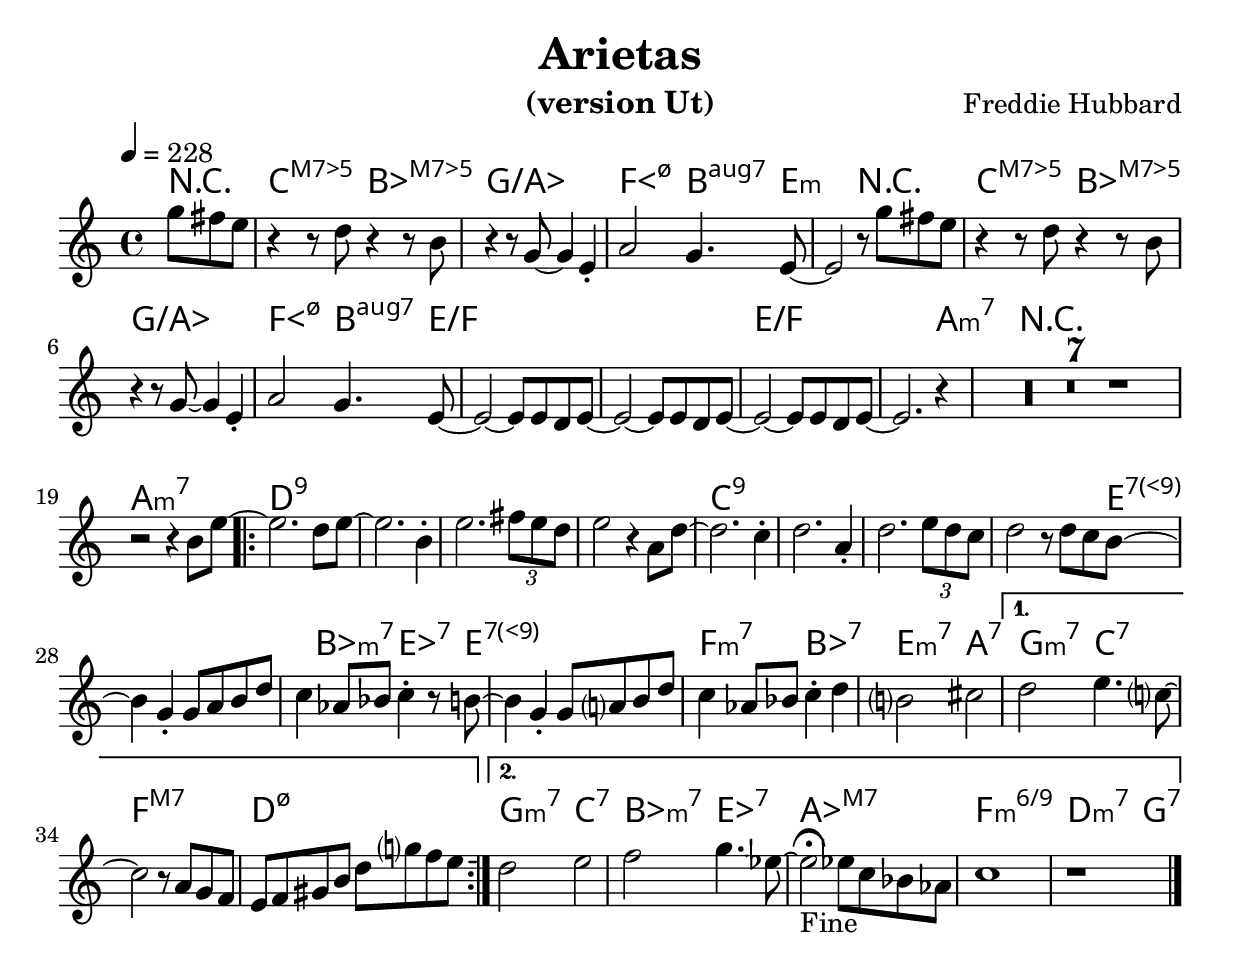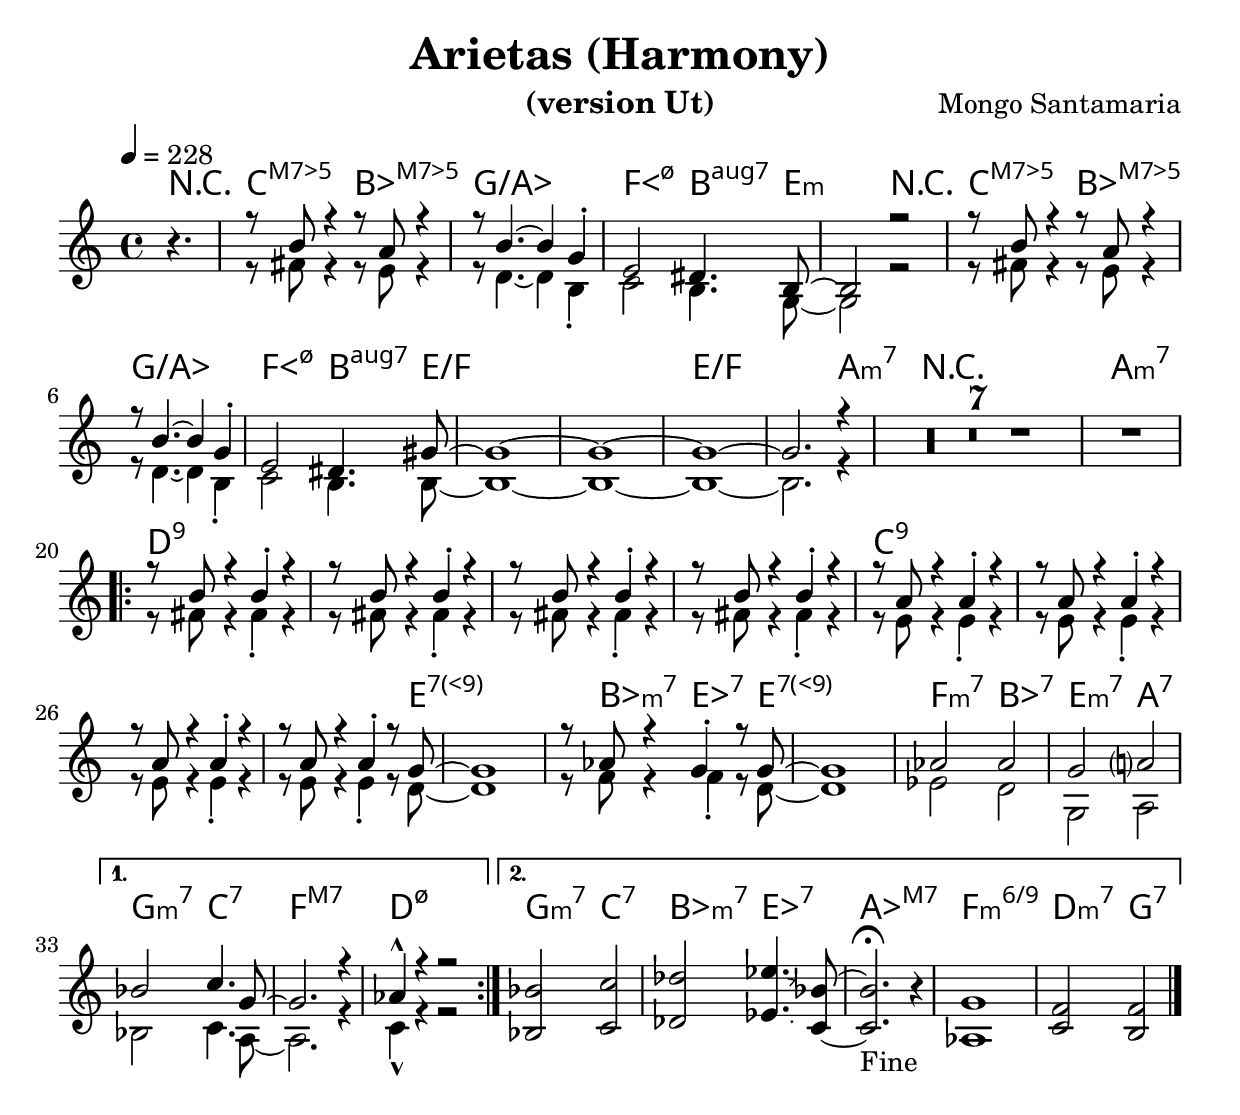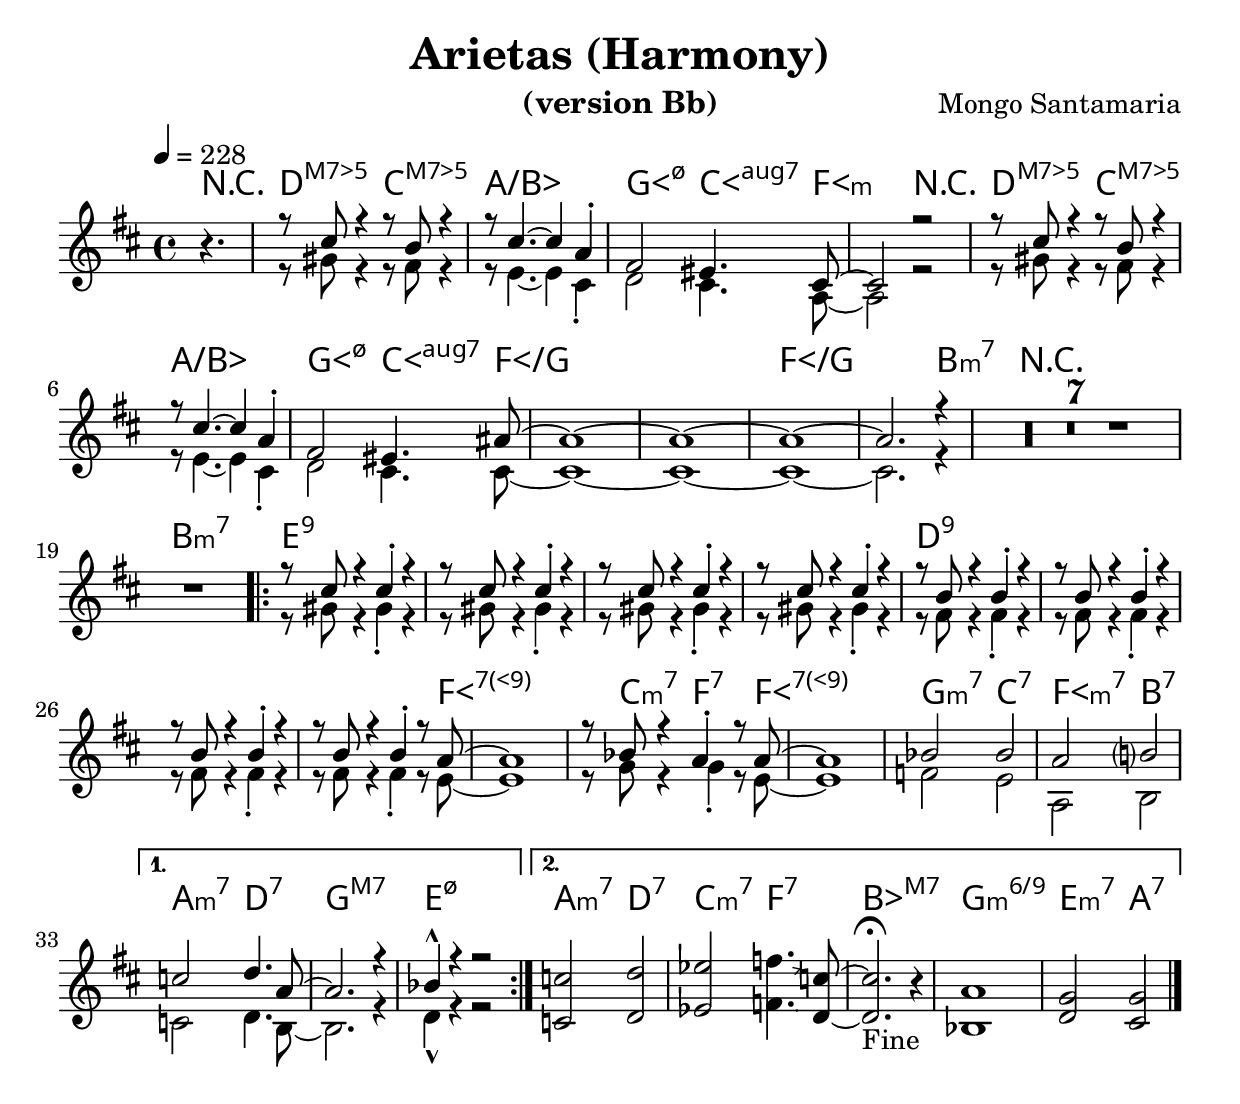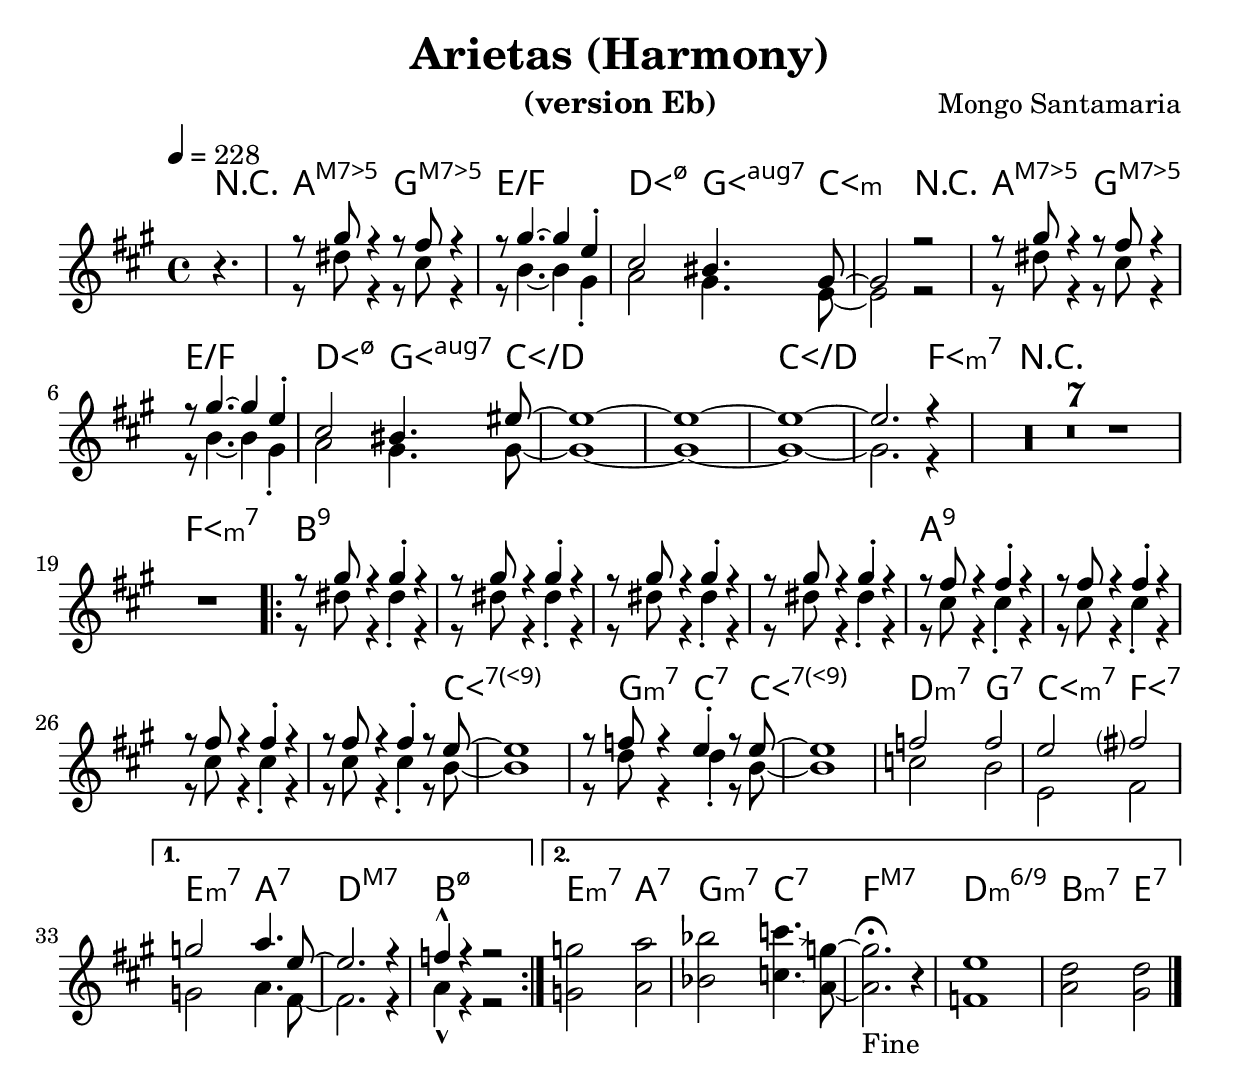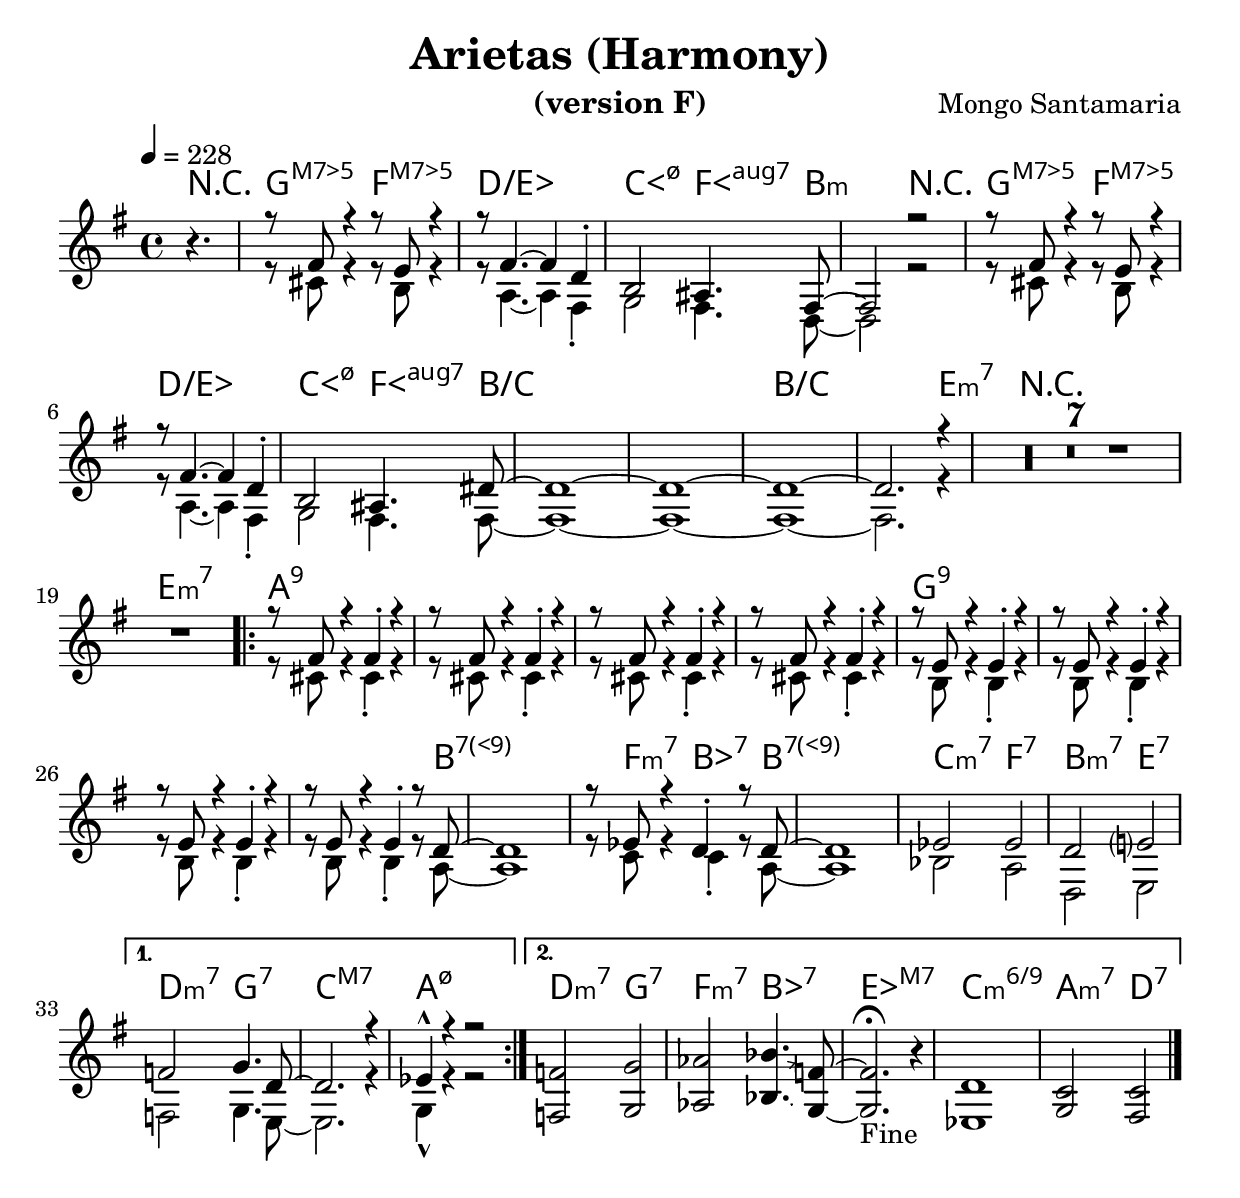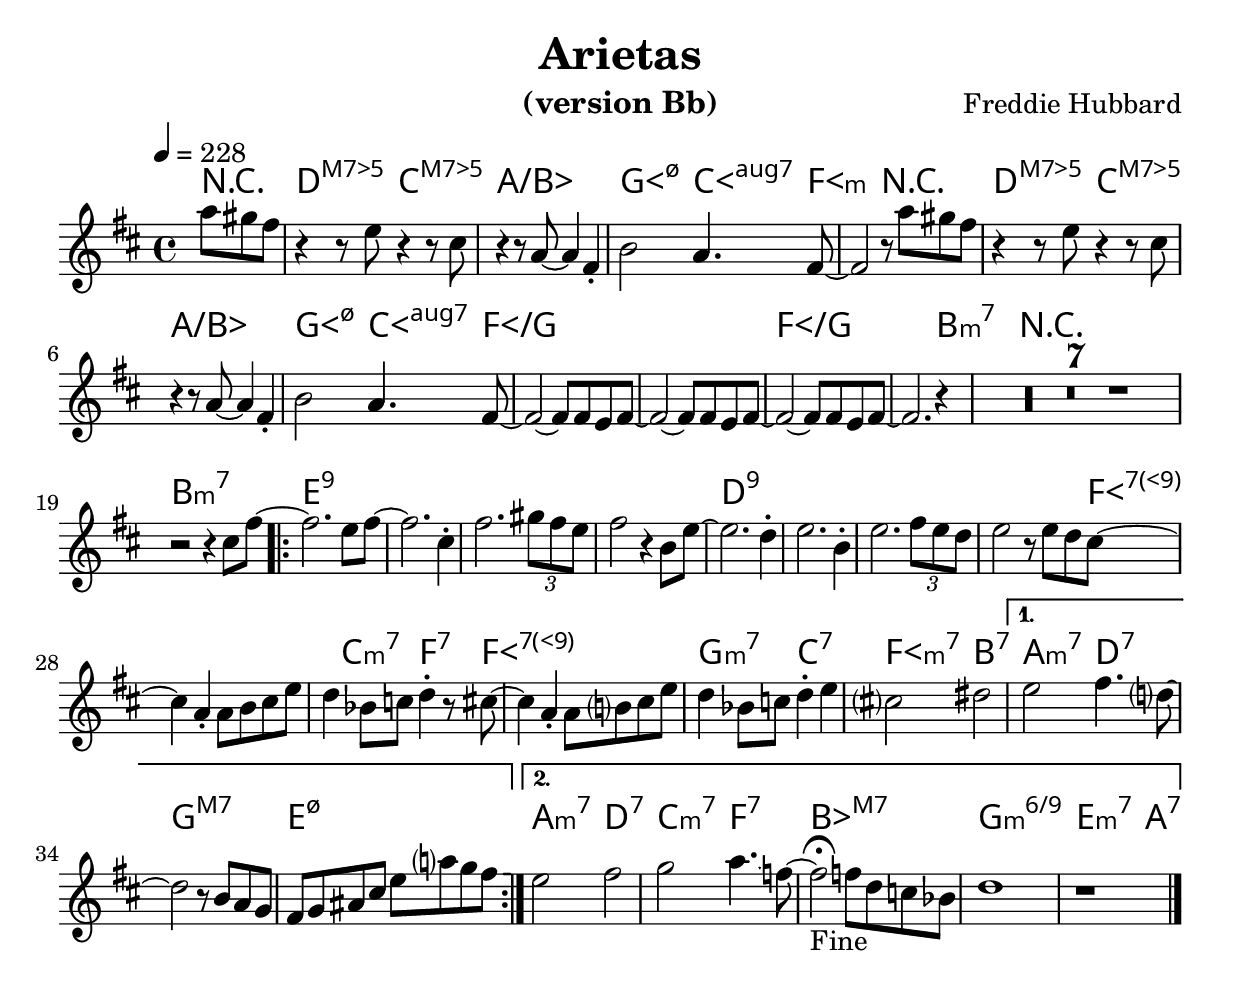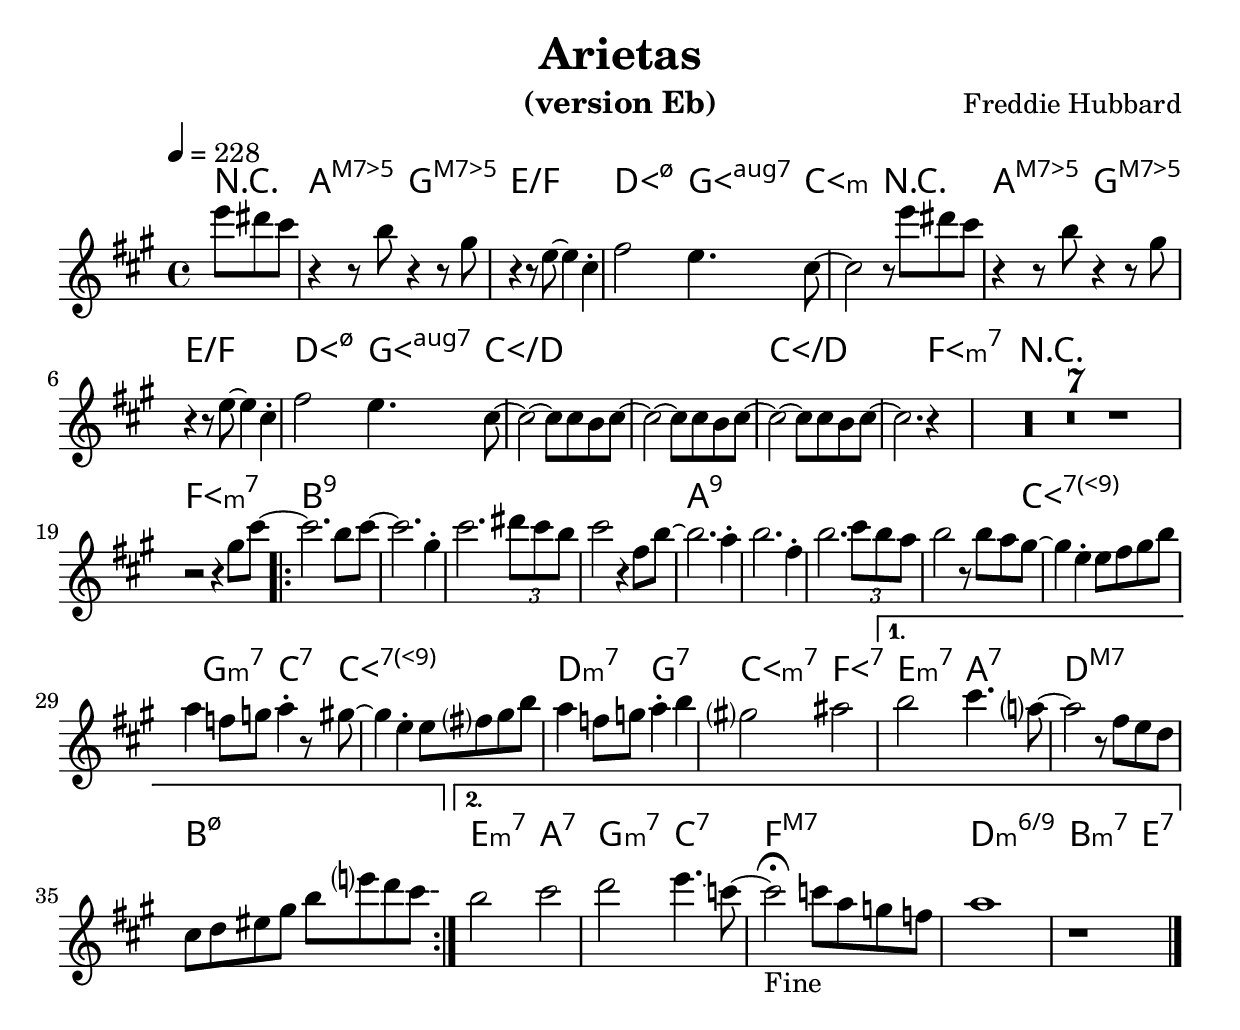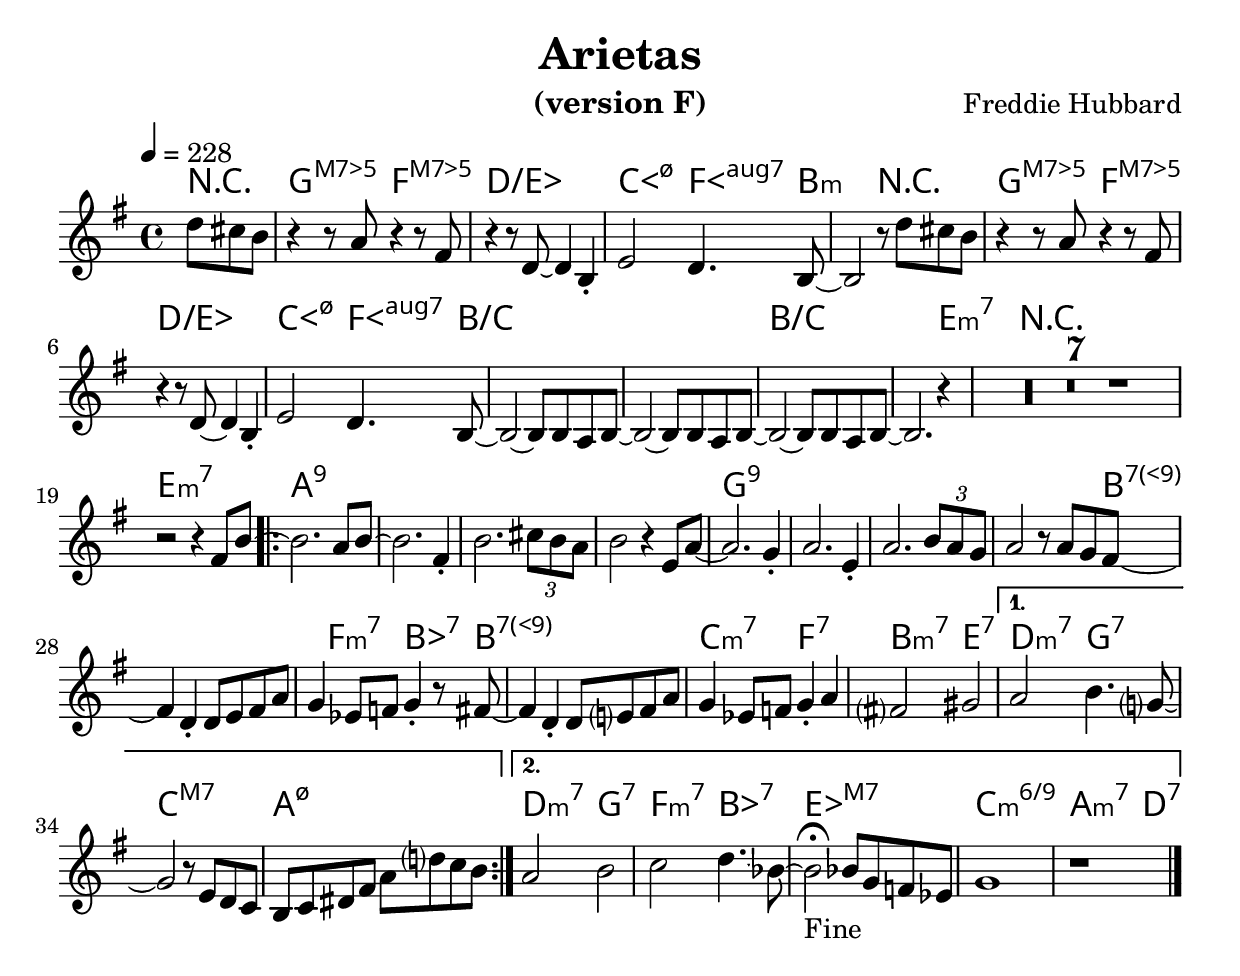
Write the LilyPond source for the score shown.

% Created on Mon Sep 20 15:23:38 CEST 2010

\version "2.20.0"


#(set-global-staff-size 24)

#(set-default-paper-size "a4")


\include "utils/AccordsJazzDefs.ly"


\paper { indent = 0\cm} 




\header {

	title = "Arietas" 

 	composer = "Freddie Hubbard"

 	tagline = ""

}



accords_old = \chords {

%		\set chordNameExceptions = #chExceptions

		\partial 4. r4.

		bes2:maj7.5- as2:maj7.5- f1/ges

		e2:m7.5- a4.:7.5+ d8:m s2 r2

		bes2:maj7.5- as2:maj7.5- f1/ges

		e2:m7.5- a4.:7.5+ d8/es s1 s d/es s2. g4:m7

		R1*7 g1:m7

		\repeat volta 2 {

			c:9 s s s

			bes:9 s s s2.. d8:7.9+ s1

			s8 as4.:m7 des:7 d8:7.9+ s1

			es2:m7 as:7 d:m7 g:7
		}

		\alternative {
			{

				f:m7 bes:7 es1:maj7 c:m7.5-
			}
			{

				f2:m7 bes:7 as:m7 des:7 ges1:maj7 es:m6.9 c2:m7 f:7
			}
		}
}



staffViolon_old = \new Staff {

	\time 4/4

	\tempo 4 = 228

	\set Staff.midiInstrument = "violin"

	\key bes \major
	\clef treble
	\accidentalStyle modern-cautionary

	\relative c'' { 	

 % Type notes here 

\compressFullBarRests

\partial 4. f8 e d
r4 r8 c r4 r8 a
r4 r8 f~ f4 d-. g2 f4. d8~ d2

r8 f' e d
r4 r8 c r4 r8 a
r4 r8 f~ f4 d-. g2 f4. d8~ d2~
d8 d c d~ d2~ d8 d c d~ d2~ d8 d c d~ d2. r4

%\mark \markup{Am7}

R1*7

r2 r4 a'8 d~

\repeat volta 2 {
d2. c8 d~ d2. a4-. d2. \tuplet 3/2 {e8 d c}
d2 r4 g,8 c~ c2. bes4-. c2. g4-. c2. \tuplet 3/2 {d8 c bes} c2
r8 c bes a~ a4 f-. f8 g a c bes4 ges8 as bes4-.
	r8 \glissando a~a4 f-. f8 g a c
	bes4 ges8 as bes4-. c a2 b
}

\alternative {
{
	c2 d4. bes8~
	bes2 r8 g f es

	d es fis a c f es d-\bendAfter #0
}
{

	\override Glissando.style = #'zigzag
	c2 d2 es f4. \glissando des8~

	des2-\fermata-"Fine" des8 bes as ges bes1 r \bar "|."
}
}
	}
}


staffHarmonie_old = \new Staff {

	\time 4/4

	\tempo 4 = 228

	\set Staff.midiInstrument = "violin"

	\key bes \major
	\clef treble
	\accidentalStyle modern-cautionary

	\relative c''' { 	

 % Type notes here 

\compressFullBarRests

\partial 4. r4.

<<
	{r8 a r4 r8 g r4 r8 a4.~ a4 f-. d2 cis4. a8~ a2 r}\\

	{r8 e' r4 r8 d r4 r8 c4.~ c4 a-. bes2 a4. f8~ f2 r}

>>

<<

	{r8 a' r4 r8 g r4 r8 a4.~ a4 f-. d2 cis4. fis8~ fis1~ fis~ fis~ fis2. r4}\\
	{r8 e r4 r8 d r4 r8 c4.~ c4 a-. bes2 a4. a8~ a1~ a~ a~ a2. r4}

>>

R1*8

\repeat volta 2 {

	\repeat unfold 4 {

		<<

			{r8 a' r4 a-. r}\\
			{r8 e r4 e-. r}

		>>
	}

	\repeat unfold 3 {

		<<
			{r8 g r4 g-. r}\\
			{r8 d r4 d-. r}

		>>
	}

		<<
			{r8 g r4 g-. r8 f~ f1
			r8 ges r4 f-. r8 f~ f1
			ges2 ges f g
			}\\
			{r8 d r4 d-. r8 c~ c1
			r8 es r4 es-. r8 c~ c1
			des2 c f, g}

		>>
}

\alternative {
{

	<<

		{as' bes4. f8~ f2. r4 ges4-^ r r2}\\

		{as,2 bes4. g8~ g2. r4 bes-^ r r2}

	>>
}
{

	<<
		{

			\override Glissando.style = #'zigzag

			as'2 bes2 ces des4. \glissando as8~

			as2.-\fermata-"Fine" r4 f1 es2 es2
		}
		{
			as,2 bes2 ces des4. \glissando bes8~
			bes2. r4 ges1 bes2 a2
		}

	>>

	\bar "|."
}
}
	}
}


accords = \transpose bes c {\accords_old}

staffViolon = \transpose c d {\staffViolon_old}

staffHarmonie = \transpose bes c {\staffHarmonie_old}


theme=\staffViolon


\include "utils/books.ly"



theme=\staffHarmonie


\header {

	title = "Arietas (Harmony)" 

 	composer = "Mongo Santamaria"

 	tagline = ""


}


\bookOutputName "arietas_harmony"


\include "utils/books.ly"


